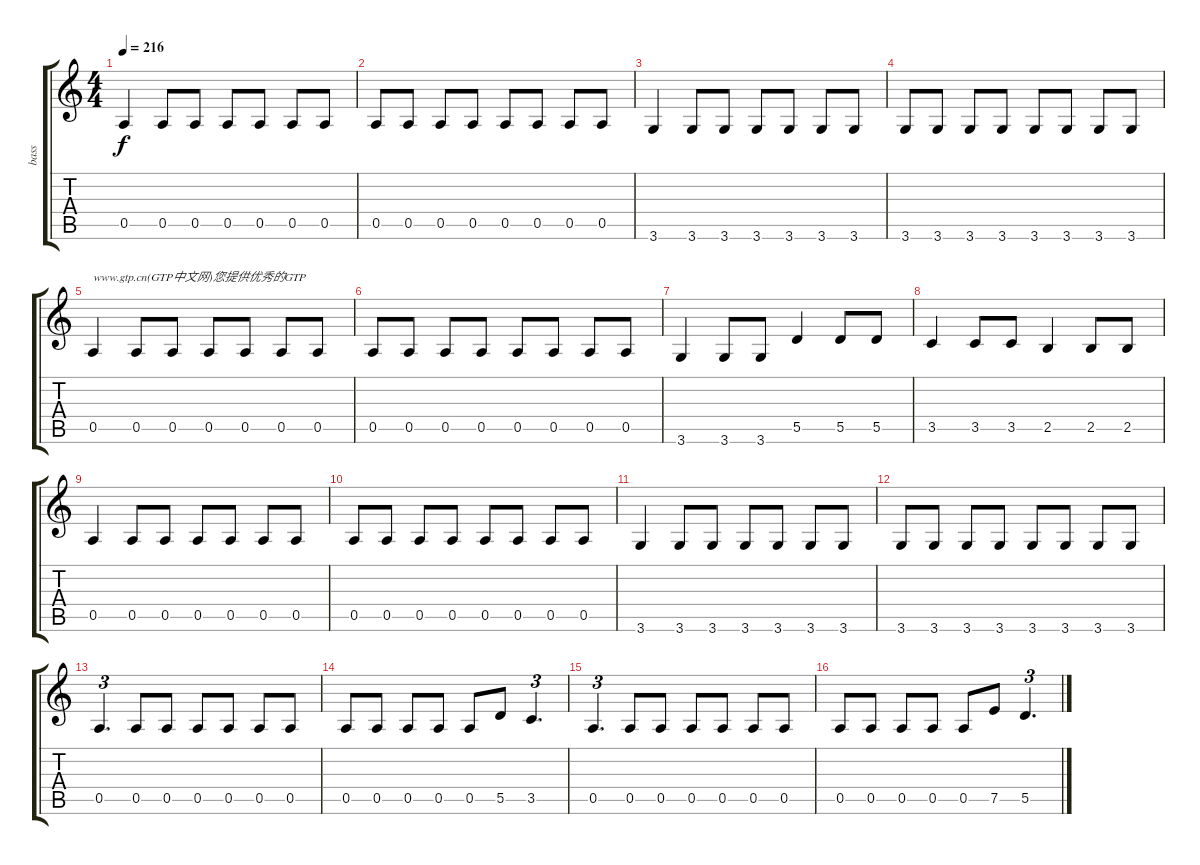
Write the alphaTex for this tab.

\track ("bass" "bass") {instrument electricbassfinger}
\staff {score tabs}
\tuning (E4 B3 G3 D3 A2 E2) {hide}
\ts (4 4)
\tempo 216
\clef g2
\ks c
0.5.4{dy f} 0.5.8 0.5.8 0.5.8 0.5.8 0.5.8 0.5.8 |
0.5.8 0.5.8 0.5.8 0.5.8 0.5.8 0.5.8 0.5.8 0.5.8 |
3.6.4 3.6.8 3.6.8 3.6.8 3.6.8 3.6.8 3.6.8 |
3.6.8 3.6.8 3.6.8 3.6.8 3.6.8 3.6.8 3.6.8 3.6.8 |
0.5.4{txt "www.gtp.cn(GTP中文网)您提供优秀的GTP"} 0.5.8 0.5.8 0.5.8 0.5.8 0.5.8 0.5.8 |
0.5.8 0.5.8 0.5.8 0.5.8 0.5.8 0.5.8 0.5.8 0.5.8 |
3.6.4 3.6.8 3.6.8 5.5.4 5.5.8 5.5.8 |
3.5.4 3.5.8 3.5.8 2.5.4 2.5.8 2.5.8 |
0.5.4 0.5.8 0.5.8 0.5.8 0.5.8 0.5.8 0.5.8 |
0.5.8 0.5.8 0.5.8 0.5.8 0.5.8 0.5.8 0.5.8 0.5.8 |
3.6.4 3.6.8 3.6.8 3.6.8 3.6.8 3.6.8 3.6.8 |
3.6.8 3.6.8 3.6.8 3.6.8 3.6.8 3.6.8 3.6.8 3.6.8 |
0.5.4{d tu (3 2)} 0.5.8 0.5.8 0.5.8 0.5.8 0.5.8 0.5.8 |
0.5.8 0.5.8 0.5.8 0.5.8 0.5.8 5.5.8 3.5.4{d tu (3 2)} |
0.5.4{d tu (3 2)} 0.5.8 0.5.8 0.5.8 0.5.8 0.5.8 0.5.8 |
0.5.8 0.5.8 0.5.8 0.5.8 0.5.8 7.5.8 5.5.4{d tu (3 2)}
